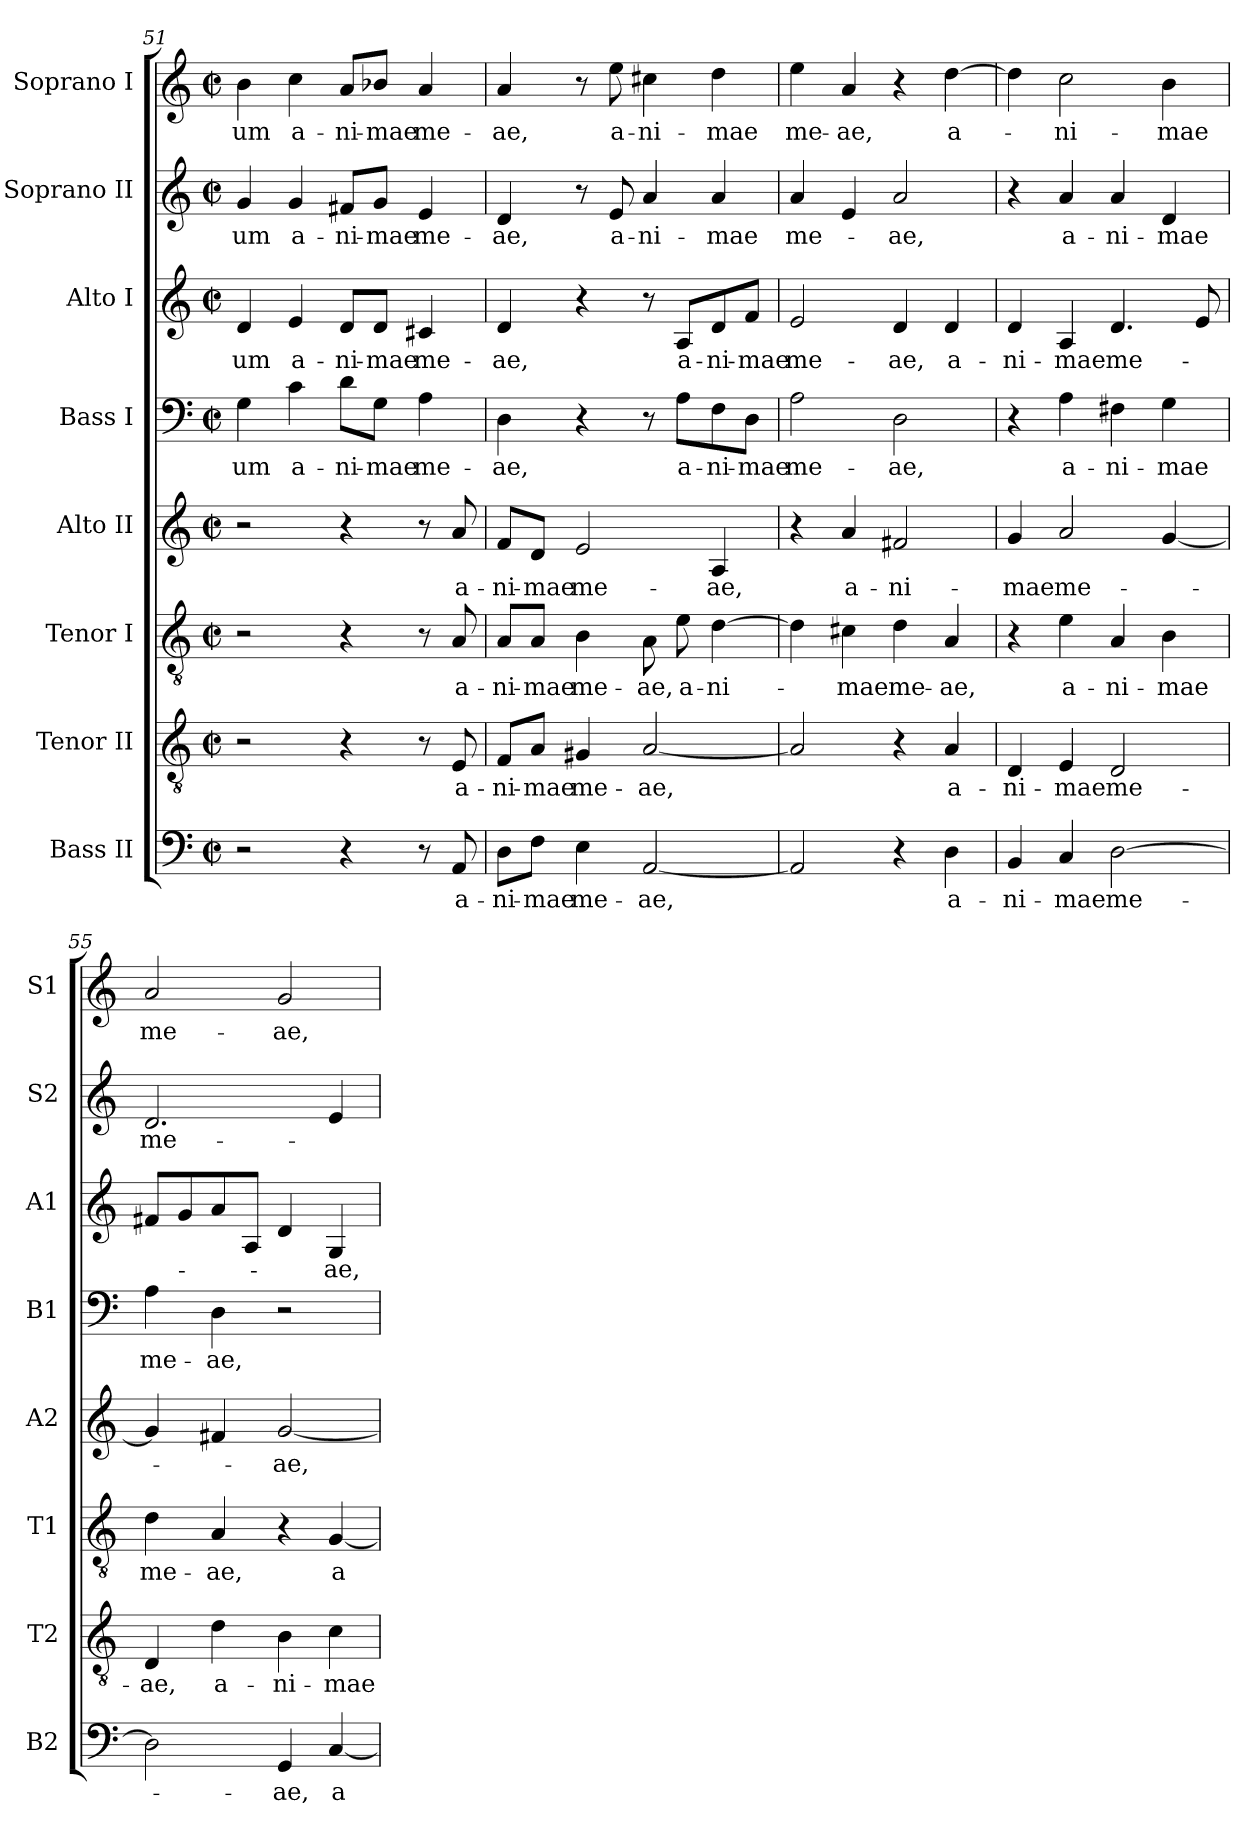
**kern	**text	**kern	**text	**kern	**text	**kern	**text	**kern	**text	**kern	**text	**kern	**text	**kern	**text
*part8	*part8	*part7	*part7	*part6	*part6	*part5	*part5	*part4	*part4	*part3	*part3	*part2	*part2	*part1	*part1
*staff8	*staff8	*staff7	*staff7	*staff6	*staff6	*staff5	*staff5	*staff4	*staff4	*staff3	*staff3	*staff2	*staff2	*staff1	*staff1
*I"Bass II	*	*I"Tenor II	*	*I"Tenor I	*	*I"Alto II	*	*I"Bass I	*	*I"Alto I	*	*I"Soprano II	*	*I"Soprano I	*
*I'B2	*	*I'T2	*	*I'T1	*	*I'A2	*	*I'B1	*	*I'A1	*	*I'S2	*	*I'S1	*
*clefF4	*	*clefGv2	*	*clefGv2	*	*clefG2	*	*clefF4	*	*clefG2	*	*clefG2	*	*clefG2	*
*k[]	*	*k[]	*	*k[]	*	*k[]	*	*k[]	*	*k[]	*	*k[]	*	*k[]	*
*C:	*	*C:	*	*C:	*	*C:	*	*C:	*	*C:	*	*C:	*	*C:	*
*M2/2	*	*M2/2	*	*M2/2	*	*M2/2	*	*M2/2	*	*M2/2	*	*M2/2	*	*M2/2	*
*met(c|)	*	*met(c|)	*	*met(c|)	*	*met(c|)	*	*met(c|)	*	*met(c|)	*	*met(c|)	*	*met(c|)	*
=51	=51	=51	=51	=51	=51	=51	=51	=51	=51	=51	=51	=51	=51	=51	=51
2r	.	2r	.	2r	.	2r	.	4G\	-um	4d/	-um	4g/	-um	4b\	-um
.	.	.	.	.	.	.	.	4c\	a-	4e/	a-	4g/	a-	4cc\	a-
4r	.	4r	.	4r	.	4r	.	8d\L	-ni-	8d/L	-ni-	8f#X/L	-ni-	8a/L	-ni-
.	.	.	.	.	.	.	.	8G\J	-mae	8d/J	-mae	8g/J	-mae	8b-X/J	-mae
8r	.	8r	.	8r	.	8r	.	4A\	me-	4c#X/	me-	4e/	me-	4a/	me-
8AA/	a-	8E/	a-	8A/	a-	8a/	a-	.	.	.	.	.	.	.	.
=52	=52	=52	=52	=52	=52	=52	=52	=52	=52	=52	=52	=52	=52	=52	=52
8D\L	-ni-	8F/L	-ni-	8A/L	-ni-	8f/L	-ni-	4D\	-ae,	4d/	-ae,	4d/	-ae,	4a/	-ae,
8F\J	-mae	8A/J	-mae	8A/J	-mae	8d/J	-mae	.	.	.	.	.	.	.	.
4E\	me-	4G#X/	me-	4B\	me-	2e/	me-	4r	.	4r	.	8r	.	8r	.
.	.	.	.	.	.	.	.	.	.	.	.	8e/	a-	8ee\	a-
[<2AA/	-ae,	[2A/	-ae,	8A\	-ae,	.	.	8r	.	8r	.	4a/	-ni-	4cc#X\	-ni-
.	.	.	.	8e\	a-	.	.	8A\L	a-	8A/L	a-	.	.	.	.
.	.	.	.	[>4d\	-ni-	4A/	-ae,	8F\	-ni-	8d/	-ni-	4a/	-mae	4dd\	-mae
.	.	.	.	.	.	.	.	8D\J	-mae	8f/J	-mae	.	.	.	.
!!LO:PB:g=z
=53	=53	=53	=53	=53	=53	=53	=53	=53	=53	=53	=53	=53	=53	=53	=53
2AA/]	.	2A/]	.	4d\]	.	4r	.	2A\	me-	2e/	me-	4a/	me-	4ee\	me-
.	.	.	.	4c#X\	-mae	4a/	a-	.	.	.	.	4e/	.	4a/	-ae,
4r	.	4r	.	4d\	me-	2f#X/	-ni-	2D\	-ae,	4d/	-ae,	2a/	-ae,	4r	.
4D\	a-	4A/	a-	4A/	-ae,	.	.	.	.	4d/	a-	.	.	[>4dd\	a-
=54	=54	=54	=54	=54	=54	=54	=54	=54	=54	=54	=54	=54	=54	=54	=54
4BB/	-ni-	4D/	-ni-	4r	.	4g/	-mae	4r	.	4d/	-ni-	4r	.	4dd\]	.
4C/	-mae	4E/	-mae	4e\	a-	2a/	me-	4A\	a-	4A/	-mae	4a/	a-	2cc\	-ni-
[>2D\	me-	2D/	me-	4A/	-ni-	.	.	4F#X\	-ni-	4.d/	me-	4a/	-ni-	.	.
.	.	.	.	4B\	-mae	[4g/	.	4G\	-mae	.	.	4d/	-mae	4b\	-mae
.	.	.	.	.	.	.	.	.	.	8e/	.	.	.	.	.
=55	=55	=55	=55	=55	=55	=55	=55	=55	=55	=55	=55	=55	=55	=55	=55
2D\]	.	4D/	-ae,	4d\	me-	4g/]	.	4A\	me-	8f#X/L	.	2.d/	me-	2a/	me-
.	.	.	.	.	.	.	.	.	.	8g/	.	.	.	.	.
.	.	4d\	a-	4A/	-ae,	4f#X/	.	4D\	-ae,	8a/	.	.	.	.	.
.	.	.	.	.	.	.	.	.	.	8A/J	.	.	.	.	.
4GG/	-ae,	4B\	-ni-	4r	.	[<2g/	-ae,	2r	.	4d/	.	.	.	2g/	-ae,
[<4C/	a-	4c\	-mae	[<4G/	a-	.	.	.	.	4G/	-ae,	4e/	.	.	.
=	=	=	=	=	=	=	=	=	=	=	=	=	=	=	=
*-	*-	*-	*-	*-	*-	*-	*-	*-	*-	*-	*-	*-	*-	*-	*-
